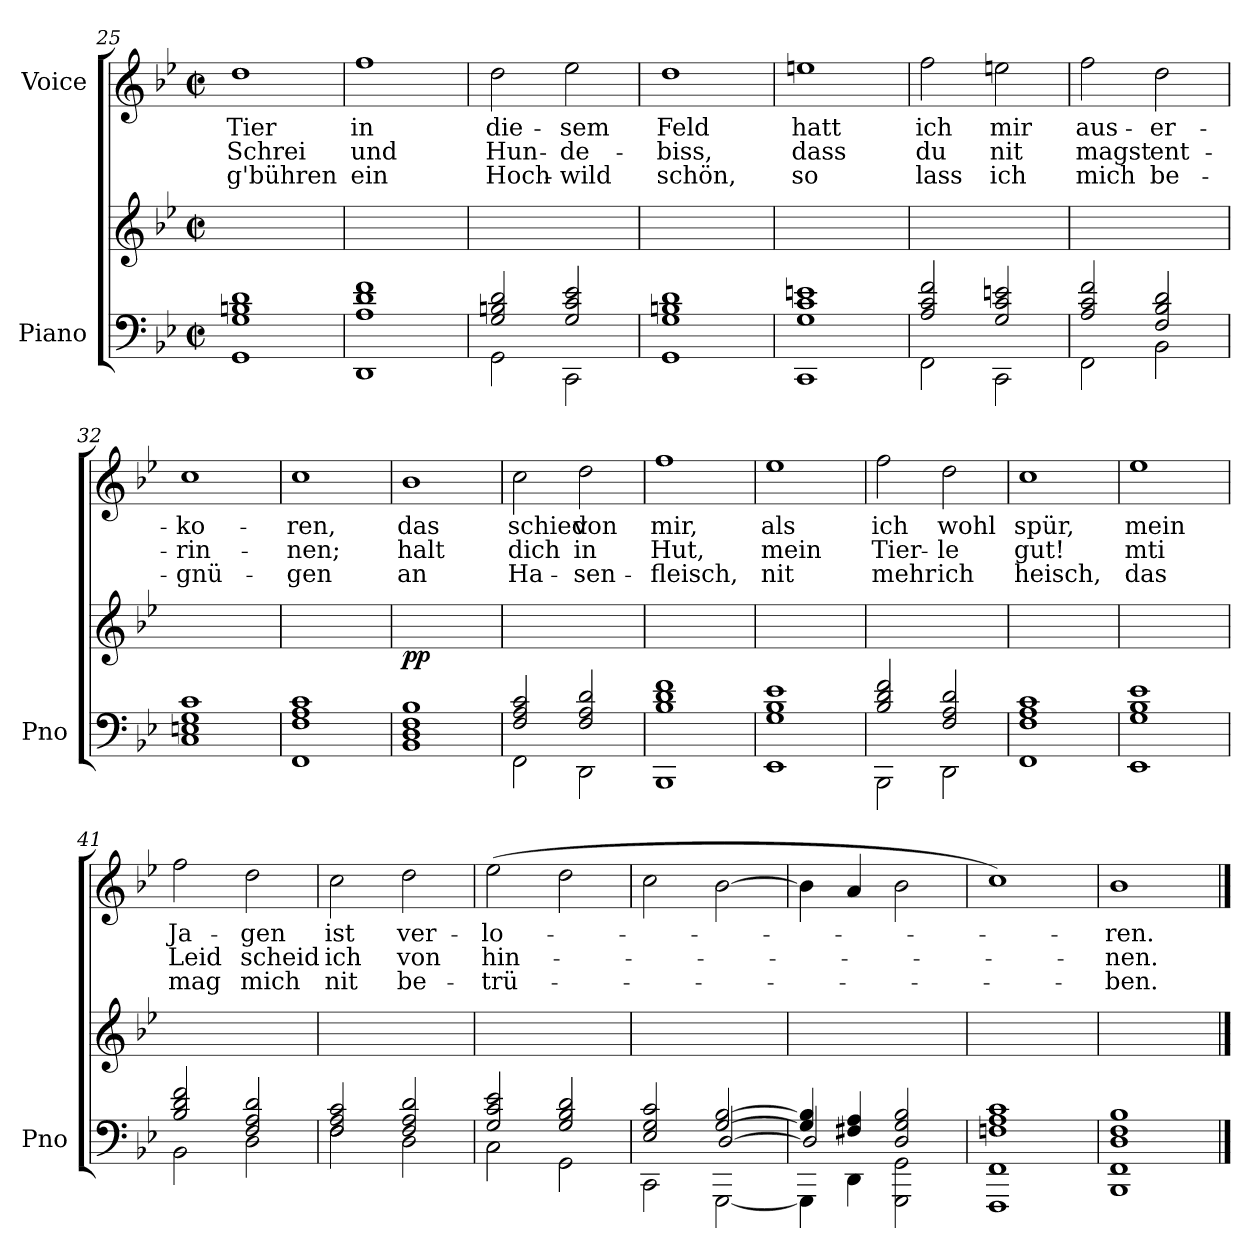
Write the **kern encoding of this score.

**kern	**kern	**dynam	**kern	**text	**text	**text
*part2	*part2	*part2	*part1	*part1	*part1	*part1
*staff3	*staff2	*staff2/3	*staff1	*staff1	*staff1	*staff1
*I"Piano	*	*	*I"Voice	*	*	*
*I'Pno	*	*	*	*	*	*
*clefF4	*clefG2	*	*clefG2	*	*	*
*k[b-e-]	*k[b-e-]	*	*k[b-e-]	*	*	*
*M2/2	*M2/2	*	*M2/2	*	*	*
*met(c|)	*met(c|)	*	*met(c|)	*	*	*
=25	=25	=25	=25	=25	=25	=25
*^	*	*	*	*	*	*
1G 1Bn 1d	1GG	1ryy	.	1dd	Tier	Schrei	g'bühren
=26	=26	=26	=26	=26	=26	=26	=26
1A 1d 1f	1DD	1ryy	.	1ff	in	und	ein
=27	=27	=27	=27	=27	=27	=27	=27
2G/ 2Bn/ 2d/	2GG\	1ryy	.	2dd\	die-	Hun-	Hoch-
2G/ 2c/ 2e-/	2CC\	.	.	2ee-\	-sem	-de-	-wild
=28	=28	=28	=28	=28	=28	=28	=28
1G 1Bn 1d	1GG	1ryy	.	1dd	Feld	-biss,	schön,
=29	=29	=29	=29	=29	=29	=29	=29
1G 1c 1en	1CC	1ryy	.	1een	hatt	dass	so
=30	=30	=30	=30	=30	=30	=30	=30
2A/ 2c/ 2f/	2FF\	1ryy	.	2ff\	ich	du	lass
2G/ 2c/ 2en/	2CC\	.	.	2een\	mir	nit	ich
=31	=31	=31	=31	=31	=31	=31	=31
2A/ 2c/ 2f/	2FF\	1ryy	.	2ff\	aus-	magst	mich
2F/ 2B-/ 2d/	2BB-\	.	.	2dd\	-er-	ent-	be-
=32	=32	=32	=32	=32	=32	=32	=32
1En 1G 1c	1C	1ryy	.	1cc	-ko-	-rin-	-gnü-
=33	=33	=33	=33	=33	=33	=33	=33
1F 1A 1c	1FF	1ryy	.	1cc	-ren,	-nen;	-gen
=34	=34	=34	=34	=34	=34	=34	=34
!	!	!	!LO:DY:b	!	!	!	!
1D 1F 1B-	1BB-	1ryy	pp	1b-	das	halt	an
=35	=35	=35	=35	=35	=35	=35	=35
2F/ 2A/ 2c/	2FF\	1ryy	.	2cc\	schied	dich	Ha-
2F/ 2A/ 2d/	2DD\	.	.	2dd\	von	in	-sen-
=36	=36	=36	=36	=36	=36	=36	=36
1B- 1d 1f	1BBB-	1ryy	.	1ff	mir,	Hut,	-fleisch,
=37	=37	=37	=37	=37	=37	=37	=37
1G 1B- 1e-	1EE-	1ryy	.	1ee-	als	mein	nit
=38	=38	=38	=38	=38	=38	=38	=38
2B-/ 2d/ 2f/	2BBB-\	1ryy	.	2ff\	ich	Tier-	mehr
2F/ 2A/ 2d/	2DD\	.	.	2dd\	wohl	-le	ich
=39	=39	=39	=39	=39	=39	=39	=39
1F 1A 1c	1FF	1ryy	.	1cc	spür,	gut!	heisch,
=40	=40	=40	=40	=40	=40	=40	=40
1G 1B- 1e-	1EE-	1ryy	.	1ee-	mein	mti	das
=41	=41	=41	=41	=41	=41	=41	=41
2B-/ 2d/ 2f/	2BB-\	1ryy	.	2ff\	Ja-	Leid	mag
2F/ 2A/ 2d/	2D\	.	.	2dd\	-gen	scheid	mich
=42	=42	=42	=42	=42	=42	=42	=42
2F/ 2A/ 2c/	2F\	1ryy	.	2cc\	ist	ich	nit
2F/ 2A/ 2d/	2D\	.	.	2dd\	ver-	von	be-
=43	=43	=43	=43	=43	=43	=43	=43
2G/ 2c/ 2e-/	2C\	1ryy	.	(2ee-\	-lo-	hin-	-trü-
2G/ 2B-/ 2d/	2GG\	.	.	2dd\	.	.	.
=44	=44	=44	=44	=44	=44	=44	=44
*	*^	*	*	*	*	*	*
2E-/ 2G/ 2c/	2CC\	2ryy	1ryy	.	2cc\	.	.	.
[>2G/ [2B-/	[2GGG\	[<2D/	.	.	[2b-\	.	.	.
=45	=45	=45	=45	=45	=45	=45	=45	=45
4G/] 4B-/]	4GGG\]	2D/]	1ryy	.	4b-\]	.	.	.
4F#X/ 4A/	4DD\	.	.	.	4a/	.	.	.
2D/ 2G/ 2B-/	2GGG\ 2GG\	2ryy	.	.	2b-\	.	.	.
*	*v	*v	*	*	*	*	*	*
=46	=46	=46	=46	=46	=46	=46	=46
1Fn 1A 1c	1FFF 1FF	1ryy	.	1cc)	.	.	.
=47	=47	=47	=47	=47	=47	=47	=47
1D 1F 1B-	1BBB- 1FF	1ryy	.	1b-	-ren.	-nen.	-ben.
*v	*v	*	*	*	*	*	*
==	==	==	==	==	==	==
*-	*-	*-	*-	*-	*-	*-
